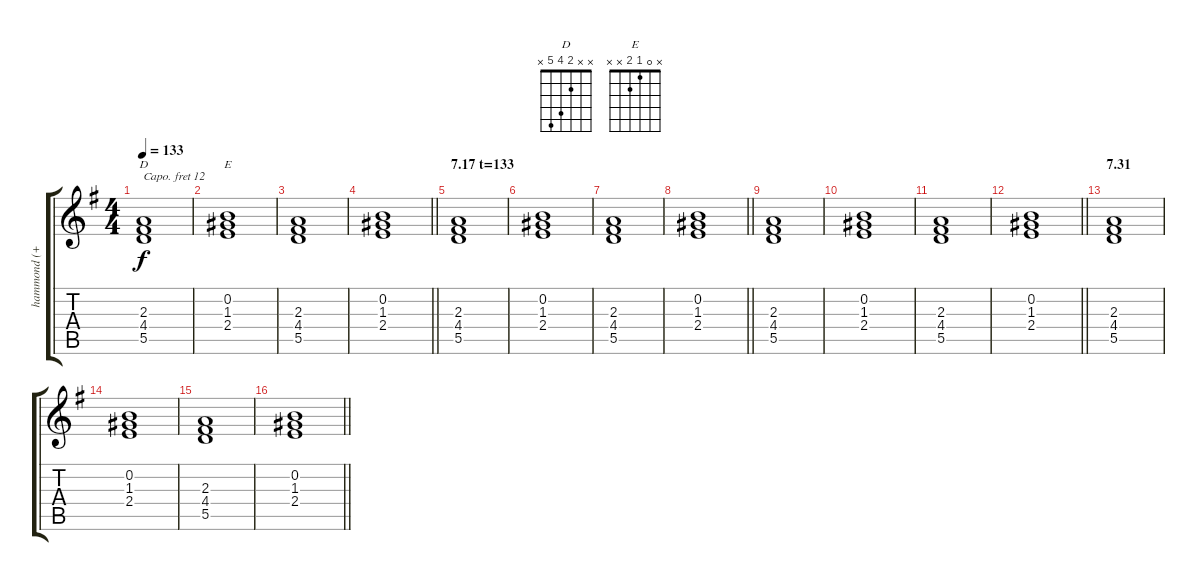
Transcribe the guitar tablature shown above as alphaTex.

\track ("hammond (+12)" "hammond (+") {instrument drawbarorgan}
\staff {score tabs}
\capo 12
\tuning (E4 B3 G3 D3 A2 E2) {hide}
\chord ("D" x x 2 4 5 x)
\chord ("E" x 0 1 2 x x)
\ts (4 4)
\tempo 133
\clef g2
\ks g
(2.3 4.4 5.5).1{ch "D" dy f} |
(0.2 1.3 2.4).1{ch "E"} |
(2.3 4.4 5.5).1 |
\barLineRight lightlight
(0.2 1.3 2.4).1 |
\section ("" "7.17 t=133")
(2.3 4.4 5.5).1 |
(0.2 1.3 2.4).1 |
(2.3 4.4 5.5).1 |
\barLineRight lightlight
(0.2 1.3 2.4).1 |
(2.3 4.4 5.5).1 |
(0.2 1.3 2.4).1 |
(2.3 4.4 5.5).1 |
\barLineRight lightlight
(0.2 1.3 2.4).1 |
\section ("" "7.31")
(2.3 4.4 5.5).1 |
(0.2 1.3 2.4).1 |
(2.3 4.4 5.5).1 |
\barLineRight lightlight
(0.2 1.3 2.4).1
